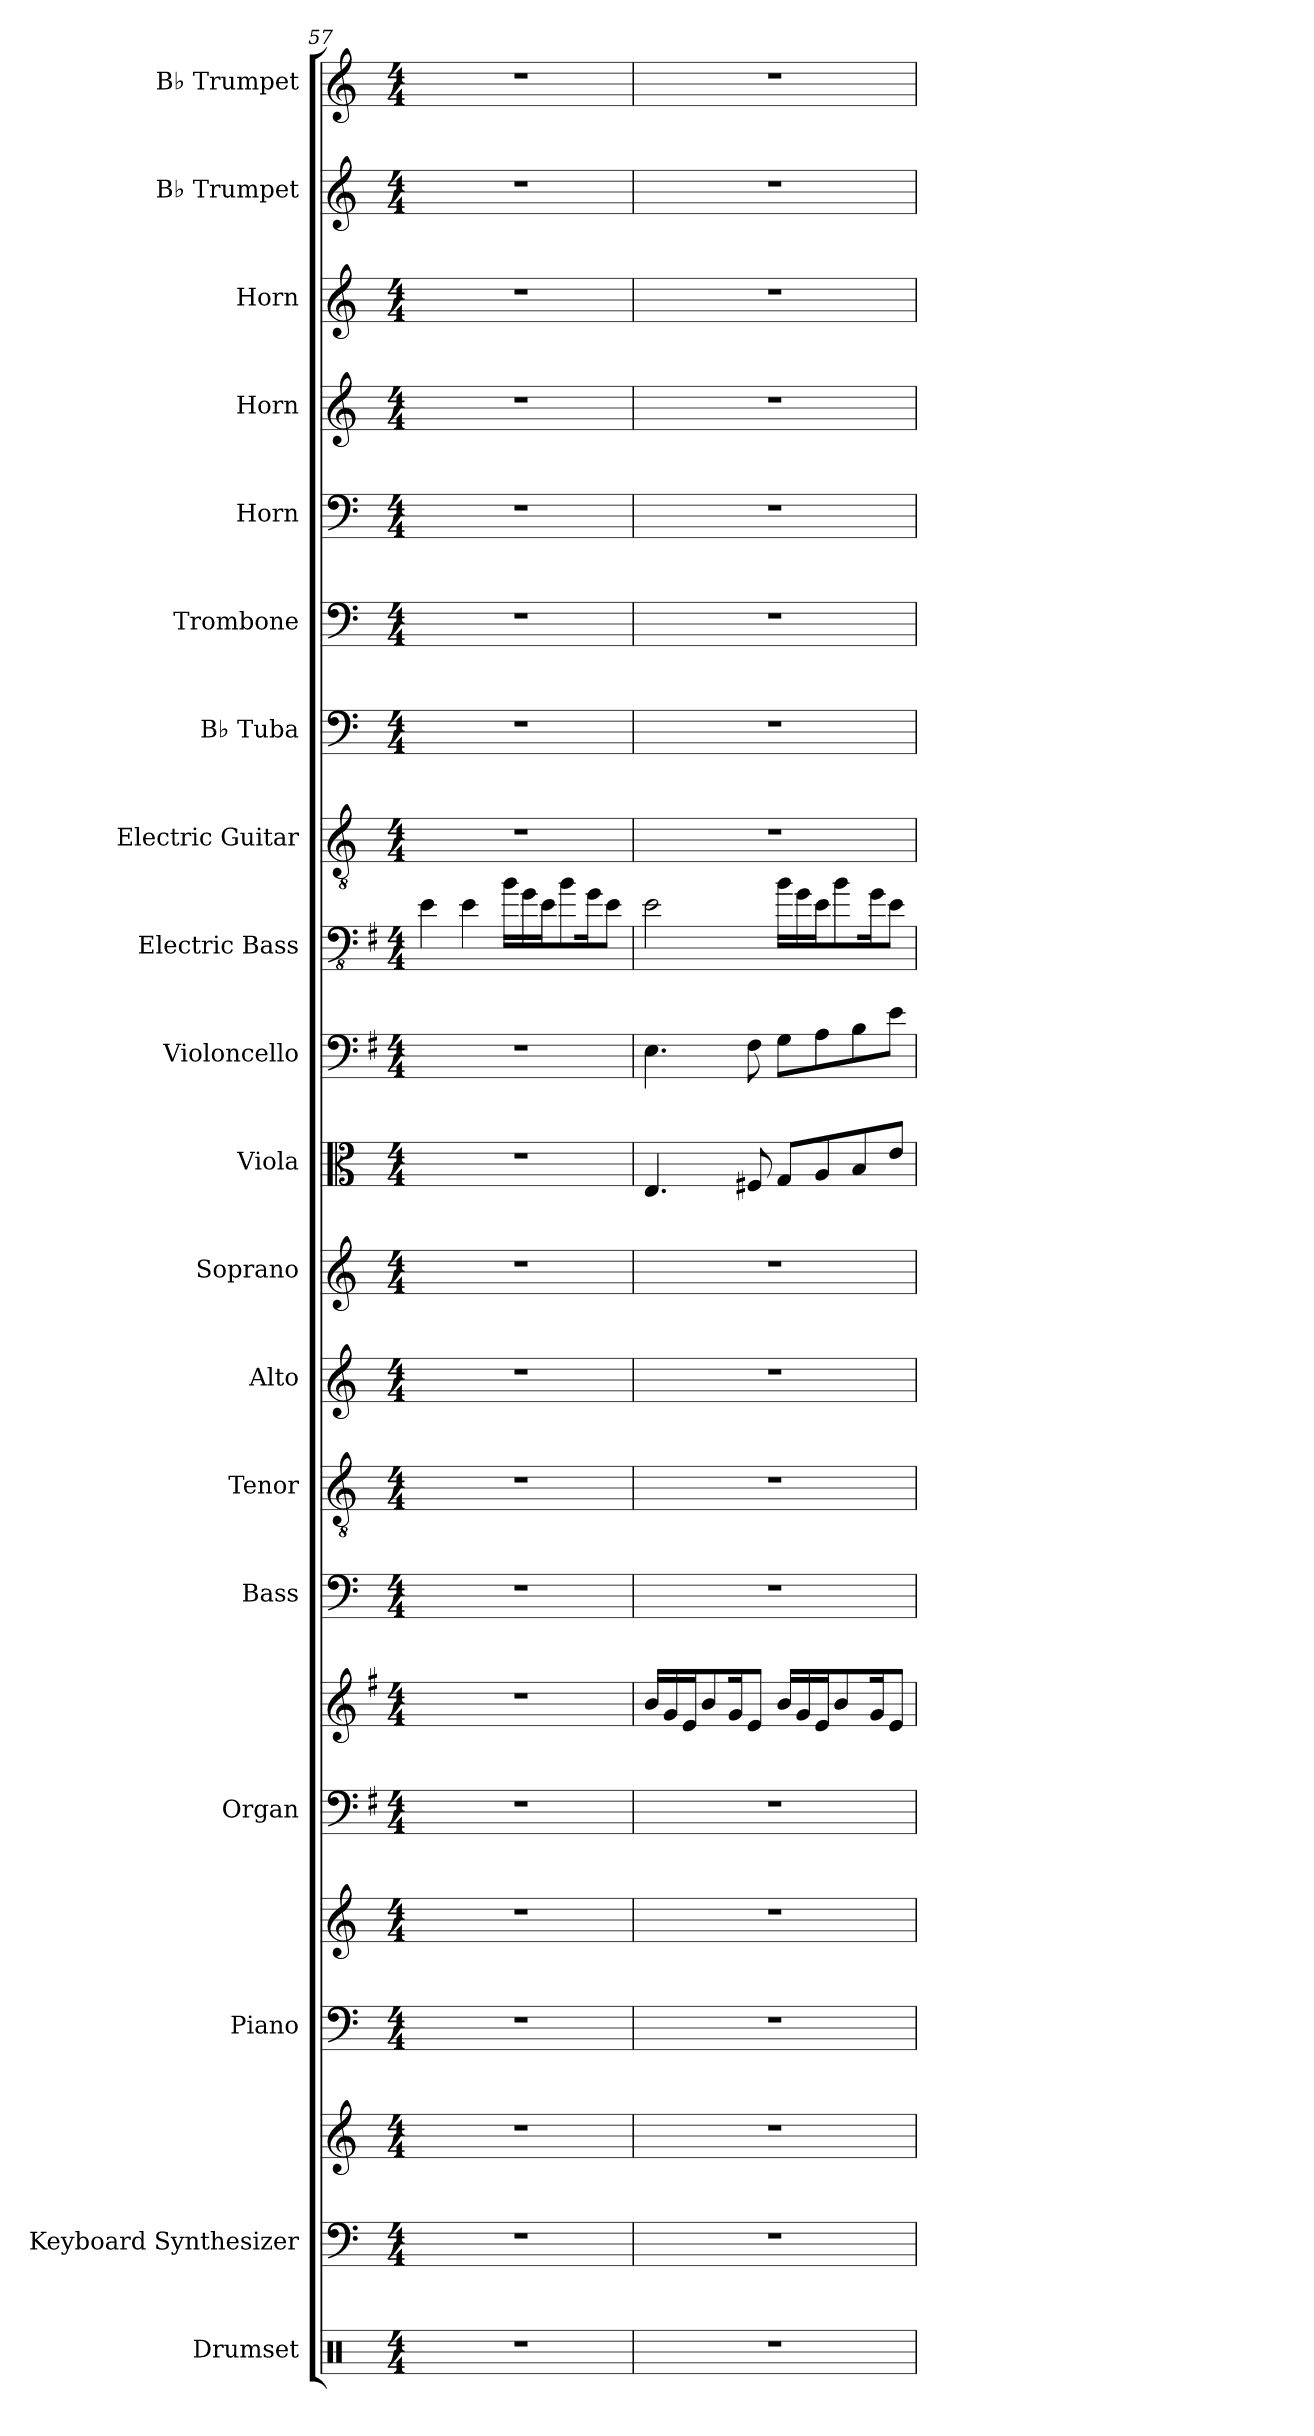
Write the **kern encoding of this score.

**kern	**kern	**kern	**kern	**kern	**kern	**kern	**kern	**kern	**kern	**kern	**kern	**kern	**kern	**kern	**kern	**kern	**kern	**kern	**kern	**kern	**kern
*part19	*part18	*part18	*part17	*part17	*part16	*part16	*part15	*part14	*part13	*part12	*part11	*part10	*part9	*part8	*part7	*part6	*part5	*part4	*part3	*part2	*part1
*staff22	*staff21	*staff20	*staff19	*staff18	*staff17	*staff16	*staff15	*staff14	*staff13	*staff12	*staff11	*staff10	*staff9	*staff8	*staff7	*staff6	*staff5	*staff4	*staff3	*staff2	*staff1
*I"Drumset	*I"Keyboard Synthesizer	*	*I"Piano	*	*I"Organ	*	*I"Bass	*I"Tenor	*I"Alto	*I"Soprano	*I"Viola	*I"Violoncello	*I"Electric Bass	*I"Electric Guitar	*I"B♭ Tuba	*I"Trombone	*I"Horn	*I"Horn	*I"Horn	*I"B♭ Trumpet	*I"B♭ Trumpet
*I'Drs.	*I'Synth.	*	*I'Pno.	*	*I'Org.	*	*I'B.	*I'T.	*I'A.	*I'S.	*I'Vla.	*I'Vlc.	*I'El. B.	*I'El. Guit.	*I'B♭ Tu.	*I'Trb.	*I'Hn.	*I'Hn.	*I'Hn.	*I'B♭ Tpt.	*I'B♭ Tpt.
*clefX	*clefF4	*clefG2	*clefF4	*clefG2	*clefF4	*clefG2	*clefF4	*clefGv2	*clefG2	*clefG2	*clefC3	*clefF4	*clefFv4	*clefGv2	*clefF4	*clefF4	*clefF4	*clefG2	*clefG2	*clefG2	*clefG2
*	*	*	*	*	*	*	*	*	*	*	*	*	*	*	*	*	*ITrd4c7	*ITrd4c7	*ITrd4c7	*ITrd1c2	*ITrd1c2
*k[]	*k[]	*k[]	*k[]	*k[]	*k[f#]	*k[f#]	*k[]	*k[]	*k[]	*k[]	*k[]	*k[f#]	*k[f#]	*k[]	*k[]	*k[]	*k[b-]	*k[b-]	*k[b-]	*k[b-e-]	*k[b-e-]
*C:	*C:	*C:	*C:	*C:	*G:	*G:	*C:	*C:	*C:	*C:	*C:	*G:	*G:	*C:	*C:	*C:	*F:	*F:	*F:	*B-:	*B-:
*M4/4	*M4/4	*M4/4	*M4/4	*M4/4	*M4/4	*M4/4	*M4/4	*M4/4	*M4/4	*M4/4	*M4/4	*M4/4	*M4/4	*M4/4	*M4/4	*M4/4	*M4/4	*M4/4	*M4/4	*M4/4	*M4/4
=57	=57	=57	=57	=57	=57	=57	=57	=57	=57	=57	=57	=57	=57	=57	=57	=57	=57	=57	=57	=57	=57
1r	1r	1r	1r	1r	1r	1r	1r	1r	1r	1r	1r	1r	4E\	1r	1r	1r	1r	1r	1r	1r	1r
.	.	.	.	.	.	.	.	.	.	.	.	.	4E\	.	.	.	.	.	.	.	.
.	.	.	.	.	.	.	.	.	.	.	.	.	16B\LL	.	.	.	.	.	.	.	.
.	.	.	.	.	.	.	.	.	.	.	.	.	16G\	.	.	.	.	.	.	.	.
.	.	.	.	.	.	.	.	.	.	.	.	.	16E\J	.	.	.	.	.	.	.	.
.	.	.	.	.	.	.	.	.	.	.	.	.	8B\	.	.	.	.	.	.	.	.
.	.	.	.	.	.	.	.	.	.	.	.	.	16G\K	.	.	.	.	.	.	.	.
.	.	.	.	.	.	.	.	.	.	.	.	.	8E\J	.	.	.	.	.	.	.	.
=58	=58	=58	=58	=58	=58	=58	=58	=58	=58	=58	=58	=58	=58	=58	=58	=58	=58	=58	=58	=58	=58
1r	1r	1r	1r	1r	1r	16b/LL	1r	1r	1r	1r	4.E/	4.E\	2E\	1r	1r	1r	1r	1r	1r	1r	1r
.	.	.	.	.	.	16g/	.	.	.	.	.	.	.	.	.	.	.	.	.	.	.
.	.	.	.	.	.	16e/J	.	.	.	.	.	.	.	.	.	.	.	.	.	.	.
.	.	.	.	.	.	8b/	.	.	.	.	.	.	.	.	.	.	.	.	.	.	.
.	.	.	.	.	.	16g/K	.	.	.	.	.	.	.	.	.	.	.	.	.	.	.
.	.	.	.	.	.	8e/J	.	.	.	.	8F#X/	8F#\	.	.	.	.	.	.	.	.	.
.	.	.	.	.	.	16b/LL	.	.	.	.	8G/L	8G\L	16B\LL	.	.	.	.	.	.	.	.
.	.	.	.	.	.	16g/	.	.	.	.	.	.	16G\	.	.	.	.	.	.	.	.
.	.	.	.	.	.	16e/J	.	.	.	.	8A/	8A\	16E\J	.	.	.	.	.	.	.	.
.	.	.	.	.	.	8b/	.	.	.	.	.	.	8B\	.	.	.	.	.	.	.	.
.	.	.	.	.	.	.	.	.	.	.	8B/	8B\	.	.	.	.	.	.	.	.	.
.	.	.	.	.	.	16g/K	.	.	.	.	.	.	16G\K	.	.	.	.	.	.	.	.
.	.	.	.	.	.	8e/J	.	.	.	.	8e/J	8e\J	8E\J	.	.	.	.	.	.	.	.
=	=	=	=	=	=	=	=	=	=	=	=	=	=	=	=	=	=	=	=	=	=
*-	*-	*-	*-	*-	*-	*-	*-	*-	*-	*-	*-	*-	*-	*-	*-	*-	*-	*-	*-	*-	*-
